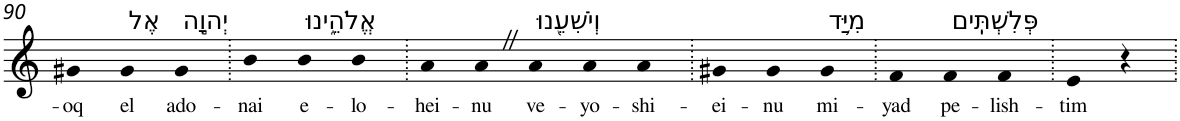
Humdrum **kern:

**kern	**text
*part1	*part1
*staff1	*staff1
*I"Piano	*
*I'Pno	*
!!LO:PB:g=z
*clefG2	*
*k[]	*
=90	=90
!	!LO:LY:b
4g#X	-oq
!LO:TX:a:t=אֶל	!
!	!LO:LY:b
4g#	el
!LO:TX:a:t=יְהוָ֣ה	!
!	!LO:LY:b
4g#	ado-
=91.	=91.
!	!LO:LY:b
4b	-nai
!LO:TX:a:t=אֱלֹהֵ֑ינוּ	!
!	!LO:LY:b
4b	e-
!	!LO:LY:b
4b	-lo-
=92.	=92.
!	!LO:LY:b
4a	-hei-
!	!LO:LY:b
4aZ	-nu
!LO:TX:a:t=וְיֹשִׁעֵ֖נוּ	!
!	!LO:LY:b
4a	ve-
!	!LO:LY:b
4a	-yo-
!	!LO:LY:b
4a	-shi-
=93.	=93.
!	!LO:LY:b
4g#X	-ei-
!	!LO:LY:b
4g#	-nu
!LO:TX:a:t=מִיַּ֥ד	!
!	!LO:LY:b
4g#	mi-
=94.	=94.
!	!LO:LY:b
4f	-yad
!LO:TX:a:t=פְּלִשְׁתִּֽים	!
!	!LO:LY:b
4f	pe-
!	!LO:LY:b
4f	-lish-
=95.	=95.
!	!LO:LY:b
4e	-tim
4r	.
=.	=.
*-	*-
